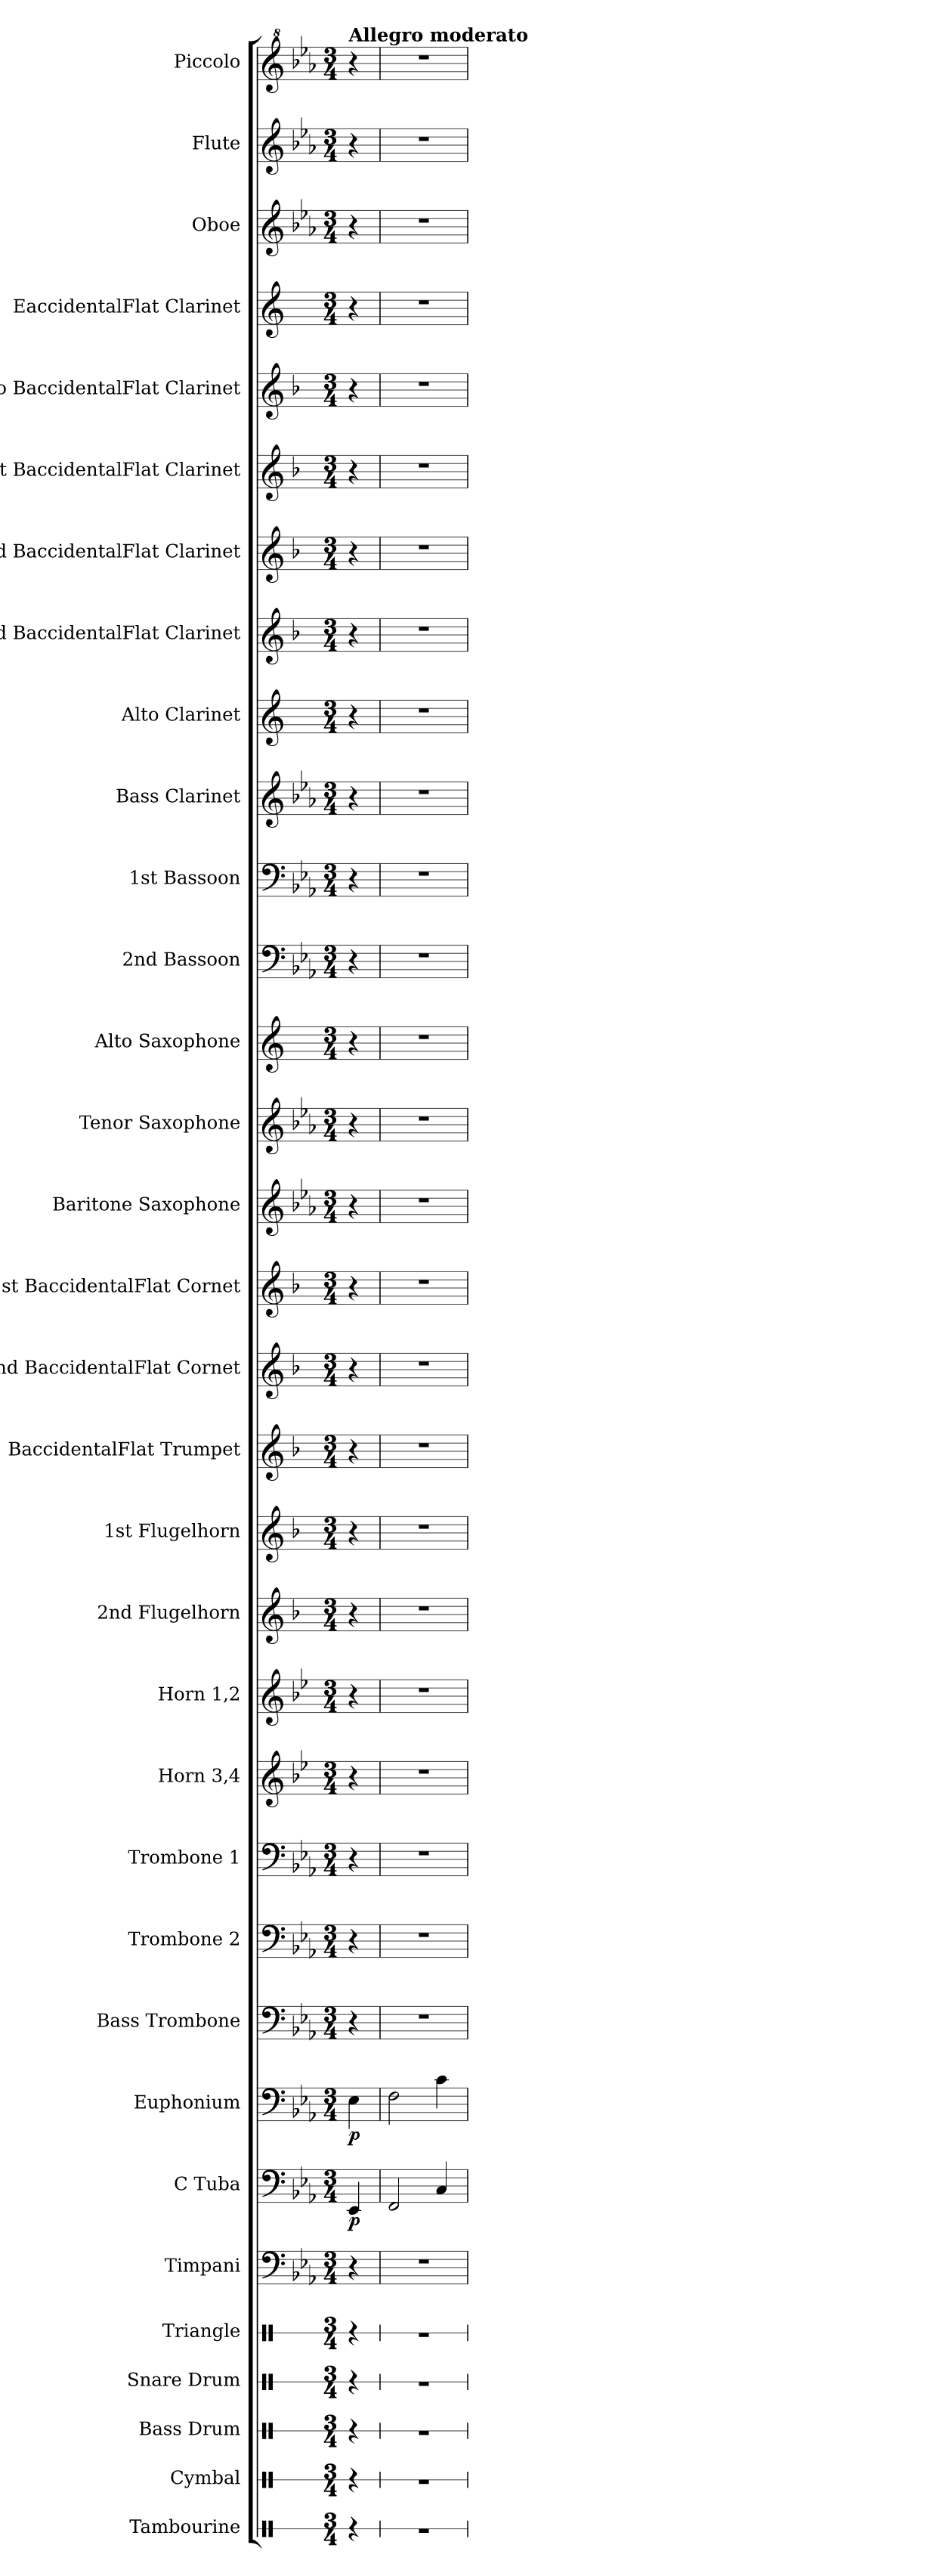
**kern	**kern	**kern	**kern	**kern	**kern	**kern	**dynam	**kern	**dynam	**kern	**kern	**kern	**kern	**kern	**kern	**kern	**kern	**kern	**kern	**kern	**kern	**kern	**kern	**kern	**kern	**kern	**kern	**kern	**kern	**kern	**kern	**kern	**kern	**kern
*part33	*part32	*part31	*part30	*part29	*part28	*part27	*part27	*part26	*part26	*part25	*part24	*part23	*part22	*part21	*part20	*part19	*part18	*part17	*part16	*part15	*part14	*part13	*part12	*part11	*part10	*part9	*part8	*part7	*part6	*part5	*part4	*part3	*part2	*part1
*staff33	*staff32	*staff31	*staff30	*staff29	*staff28	*staff27	*staff27	*staff26	*staff26	*staff25	*staff24	*staff23	*staff22	*staff21	*staff20	*staff19	*staff18	*staff17	*staff16	*staff15	*staff14	*staff13	*staff12	*staff11	*staff10	*staff9	*staff8	*staff7	*staff6	*staff5	*staff4	*staff3	*staff2	*staff1
*I"Tambourine	*I"Cymbal	*I"Bass Drum	*I"Snare Drum	*I"Triangle	*I"Timpani	*I"C Tuba	*	*I"Euphonium	*	*I"Bass Trombone	*I"Trombone 2	*I"Trombone 1	*I"Horn 3,4	*I"Horn 1,2	*I"2nd Flugelhorn	*I"1st Flugelhorn	*I"BaccidentalFlat Trumpet	*I"2nd BaccidentalFlat Cornet	*I"1st BaccidentalFlat Cornet	*I"Baritone Saxophone	*I"Tenor Saxophone	*I"Alto Saxophone	*I"2nd Bassoon	*I"1st Bassoon	*I"Bass Clarinet	*I"Alto Clarinet	*I"3rd BaccidentalFlat Clarinet	*I"2nd BaccidentalFlat Clarinet	*I"1st BaccidentalFlat Clarinet	*I"Solo BaccidentalFlat Clarinet	*I"EaccidentalFlat Clarinet	*I"Oboe	*I"Flute	*I"Piccolo
*I'Tamb.	*I'Cym.	*I'B. Dr.	*I'Sn. Dr.	*I'Trgl.	*I'Timp.	*I'C Tu.	*	*I'Eu.	*	*I'B. Trb.	*I'Trb. 2	*I'Trb. 1	*I'Hn. 3,4	*I'Hn. 1,2	*I'2nd Flghn.	*I'1st Flghn.	*I'BaccidentalFlat Tpt.	*I'2nd BaccidentalFlat Cnt.	*I'1st BaccidentalFlat Cnt.	*I'Bar. Sax.	*I'T. Sax.	*I'A. Sax.	*I'2nd Bsn.	*I'1st Bsn.	*I'B. Cl.	*I'A. Cl.	*I'3rd BaccidentalFlat Cl.	*I'2nd BaccidentalFlat Cl.	*I'1st BaccidentalFlat Cl.	*I'Solo BaccidentalFlat Cl.	*I'EaccidentalFlat Cl.	*I'Ob.	*I'Fl.	*I'Picc.
*stria1	*stria1	*stria1	*stria1	*stria1	*	*	*	*	*	*	*	*	*	*	*	*	*	*	*	*	*	*	*	*	*	*	*	*	*	*	*	*	*	*
*clefX	*clefX	*clefX	*clefX	*clefX	*clefF4	*clefF4	*	*clefF4	*	*clefF4	*clefF4	*clefF4	*clefG2	*clefG2	*clefG2	*clefG2	*clefG2	*clefG2	*clefG2	*clefG2	*clefG2	*clefG2	*clefF4	*clefF4	*clefG2	*clefG2	*clefG2	*clefG2	*clefG2	*clefG2	*clefG2	*clefG2	*clefG2	*clefG^2
*	*	*	*	*	*	*	*	*	*	*	*	*	*ITrd4c7	*ITrd4c7	*ITrd1c2	*ITrd1c2	*ITrd1c2	*ITrd1c2	*ITrd1c2	*ITrd12c21	*ITrd8c14	*ITrd5c9	*	*	*ITrd8c14	*ITrd5c9	*ITrd1c2	*ITrd1c2	*ITrd1c2	*ITrd1c2	*ITrd-2c-3	*	*	*ITrd-7c-12
*k[]	*k[]	*k[]	*k[]	*k[]	*k[b-e-a-]	*k[b-e-a-]	*	*k[b-e-a-]	*	*k[b-e-a-]	*k[b-e-a-]	*k[b-e-a-]	*k[b-e-a-]	*k[b-e-a-]	*k[b-e-a-]	*k[b-e-a-]	*k[b-e-a-]	*k[b-e-a-]	*k[b-e-a-]	*k[b-e-a-]	*k[b-e-a-]	*k[b-e-a-]	*k[b-e-a-]	*k[b-e-a-]	*k[b-e-a-]	*k[b-e-a-]	*k[b-e-a-]	*k[b-e-a-]	*k[b-e-a-]	*k[b-e-a-]	*k[b-e-a-]	*k[b-e-a-]	*k[b-e-a-]	*k[b-e-a-]
*M3/4	*M3/4	*M3/4	*M3/4	*M3/4	*M3/4	*M3/4	*	*M3/4	*	*M3/4	*M3/4	*M3/4	*M3/4	*M3/4	*M3/4	*M3/4	*M3/4	*M3/4	*M3/4	*M3/4	*M3/4	*M3/4	*M3/4	*M3/4	*M3/4	*M3/4	*M3/4	*M3/4	*M3/4	*M3/4	*M3/4	*M3/4	*M3/4	*M3/4
=	=	=	=	=	=	=	=	=	=	=	=	=	=	=	=	=	=	=	=	=	=	=	=	=	=	=	=	=	=	=	=	=	=	=
!	!	!	!	!	!	!	!	!	!	!	!	!	!	!	!	!	!	!	!	!	!	!	!	!	!	!	!	!	!	!	!	!	!	!LO:TX:a:B:t=Allegro moderato
!	!	!	!	!	!	!	!LO:DY:b	!	!LO:DY:b	!	!	!	!	!	!	!	!	!	!	!	!	!	!	!	!	!	!	!	!	!	!	!	!	!
4r	4r	4r	4r	4r	4r	4EE-/	p	4E-\	p	4r	4r	4r	4r	4r	4r	4r	4r	4r	4r	4r	4r	4r	4r	4r	4r	4r	4r	4r	4r	4r	4r	4r	4r	4r
=1	=1	=1	=1	=1	=1	=1	=1	=1	=1	=1	=1	=1	=1	=1	=1	=1	=1	=1	=1	=1	=1	=1	=1	=1	=1	=1	=1	=1	=1	=1	=1	=1	=1	=1
2.r	2.r	2.r	2.r	2.r	2.r	2FF/	.	2F\	.	2.r	2.r	2.r	2.r	2.r	2.r	2.r	2.r	2.r	2.r	2.r	2.r	2.r	2.r	2.r	2.r	2.r	2.r	2.r	2.r	2.r	2.r	2.r	2.r	2.r
.	.	.	.	.	.	4C/	.	4c\	.	.	.	.	.	.	.	.	.	.	.	.	.	.	.	.	.	.	.	.	.	.	.	.	.	.
=	=	=	=	=	=	=	=	=	=	=	=	=	=	=	=	=	=	=	=	=	=	=	=	=	=	=	=	=	=	=	=	=	=	=
*-	*-	*-	*-	*-	*-	*-	*-	*-	*-	*-	*-	*-	*-	*-	*-	*-	*-	*-	*-	*-	*-	*-	*-	*-	*-	*-	*-	*-	*-	*-	*-	*-	*-	*-
